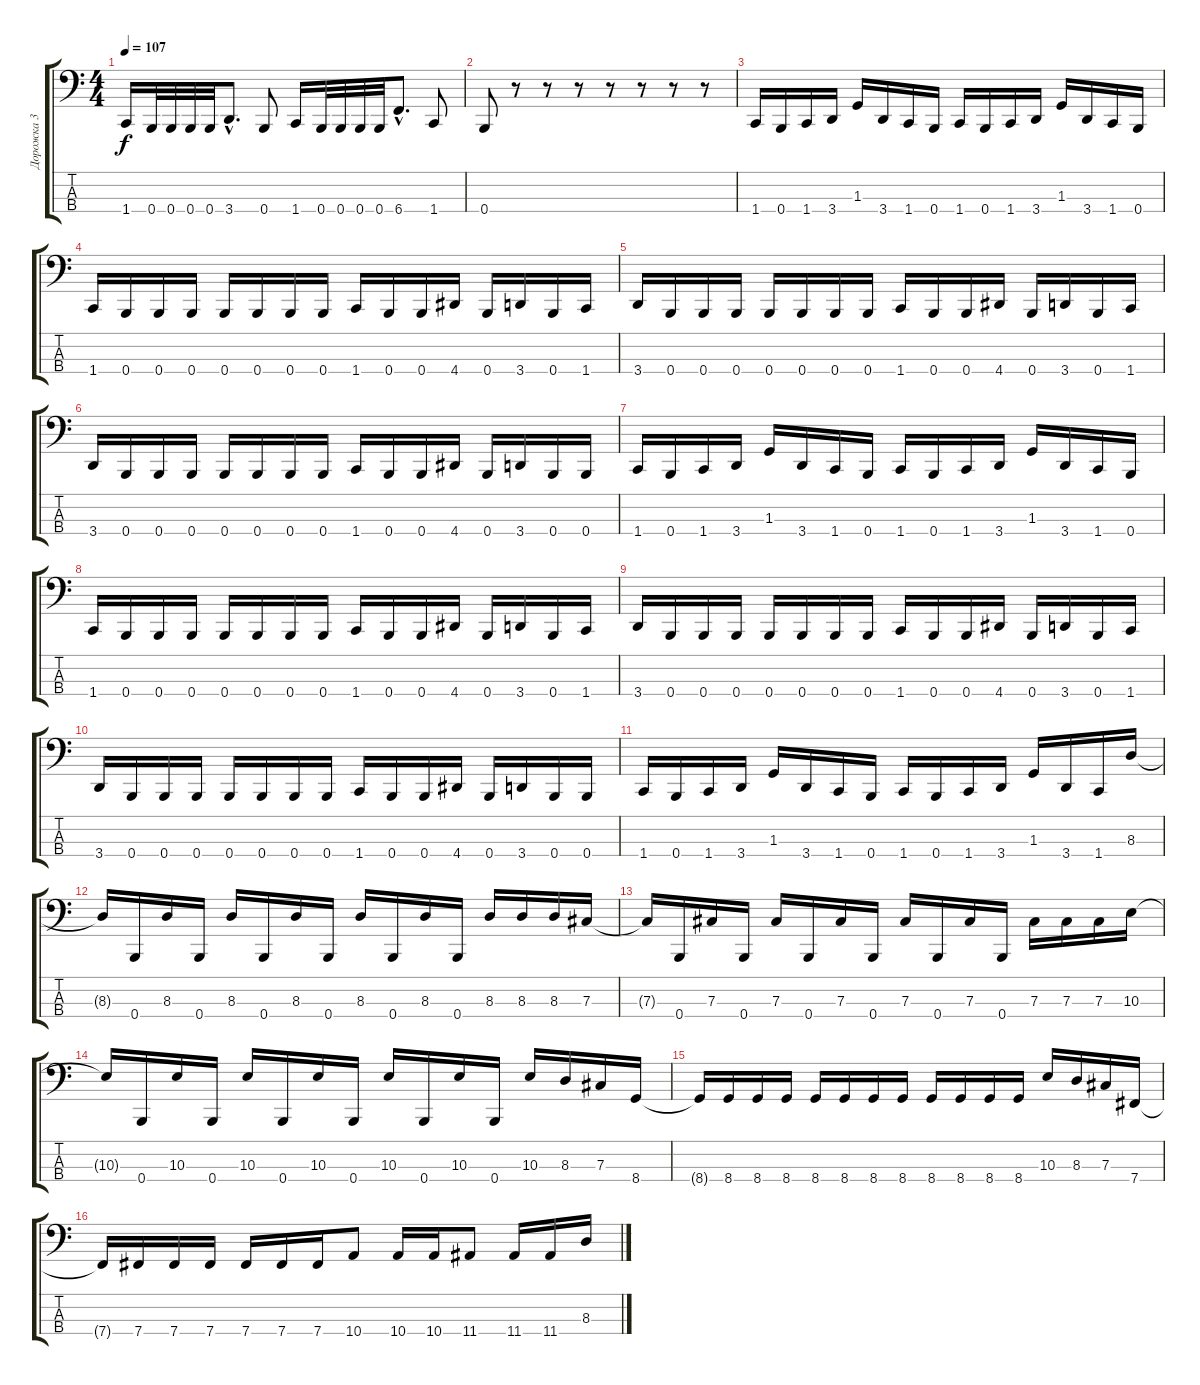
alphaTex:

\track ("Дорожка 3" "Дорожка 3") {instrument electricbasspick}
\staff {score tabs}
\tuning (E2 B1 Gb1 B0) {hide}
\ts (4 4)
\tempo 107
\clef f4
\ks c
1.4.16{dy f instrument electricbasspick} 0.4.32 0.4.32 0.4.32 0.4.32 3.4{hac}.8{d} 0.4.8 1.4.16 0.4.32 0.4.32 0.4.32 0.4.32 6.4{hac}.8{d} 1.4.8 |
0.4.8 r.8 r.8 r.8 r.8 r.8 r.8 r.8 |
1.4.16 0.4.16 1.4.16 3.4.16 1.3.16 3.4.16 1.4.16 0.4.16 1.4.16 0.4.16 1.4.16 3.4.16 1.3.16 3.4.16 1.4.16 0.4.16 |
1.4.16 0.4.16 0.4.16 0.4.16 0.4.16 0.4.16 0.4.16 0.4.16 1.4.16 0.4.16 0.4.16 4.4.16 0.4.16 3.4.16 0.4.16 1.4.16 |
3.4.16 0.4.16 0.4.16 0.4.16 0.4.16 0.4.16 0.4.16 0.4.16 1.4.16 0.4.16 0.4.16 4.4.16 0.4.16 3.4.16 0.4.16 1.4.16 |
3.4.16 0.4.16 0.4.16 0.4.16 0.4.16 0.4.16 0.4.16 0.4.16 1.4.16 0.4.16 0.4.16 4.4.16 0.4.16 3.4.16 0.4.16 0.4.16 |
1.4.16 0.4.16 1.4.16 3.4.16 1.3.16 3.4.16 1.4.16 0.4.16 1.4.16 0.4.16 1.4.16 3.4.16 1.3.16 3.4.16 1.4.16 0.4.16 |
1.4.16 0.4.16 0.4.16 0.4.16 0.4.16 0.4.16 0.4.16 0.4.16 1.4.16 0.4.16 0.4.16 4.4.16 0.4.16 3.4.16 0.4.16 1.4.16 |
3.4.16 0.4.16 0.4.16 0.4.16 0.4.16 0.4.16 0.4.16 0.4.16 1.4.16 0.4.16 0.4.16 4.4.16 0.4.16 3.4.16 0.4.16 1.4.16 |
3.4.16 0.4.16 0.4.16 0.4.16 0.4.16 0.4.16 0.4.16 0.4.16 1.4.16 0.4.16 0.4.16 4.4.16 0.4.16 3.4.16 0.4.16 0.4.16 |
1.4.16 0.4.16 1.4.16 3.4.16 1.3.16 3.4.16 1.4.16 0.4.16 1.4.16 0.4.16 1.4.16 3.4.16 1.3.16 3.4.16 1.4.16 8.3.16 |
8.3{t}.16 0.4.16 8.3.16 0.4.16 8.3.16 0.4.16 8.3.16 0.4.16 8.3.16 0.4.16 8.3.16 0.4.16 8.3.16 8.3.16 8.3.16 7.3.16 |
7.3{t}.16 0.4.16 7.3.16 0.4.16 7.3.16 0.4.16 7.3.16 0.4.16 7.3.16 0.4.16 7.3.16 0.4.16 7.3.16 7.3.16 7.3.16 10.3.16 |
10.3{t}.16 0.4.16 10.3.16 0.4.16 10.3.16 0.4.16 10.3.16 0.4.16 10.3.16 0.4.16 10.3.16 0.4.16 10.3.16 8.3.16 7.3.16 8.4.16 |
8.4{t}.16 8.4.16 8.4.16 8.4.16 8.4.16 8.4.16 8.4.16 8.4.16 8.4.16 8.4.16 8.4.16 8.4.16 10.3.16 8.3.16 7.3.16 7.4.16 |
7.4{t}.16 7.4.16 7.4.16 7.4.16 7.4.16 7.4.16 7.4.16 10.4.8 10.4.16 10.4.16 11.4.8 11.4.16 11.4.16 8.3.16
